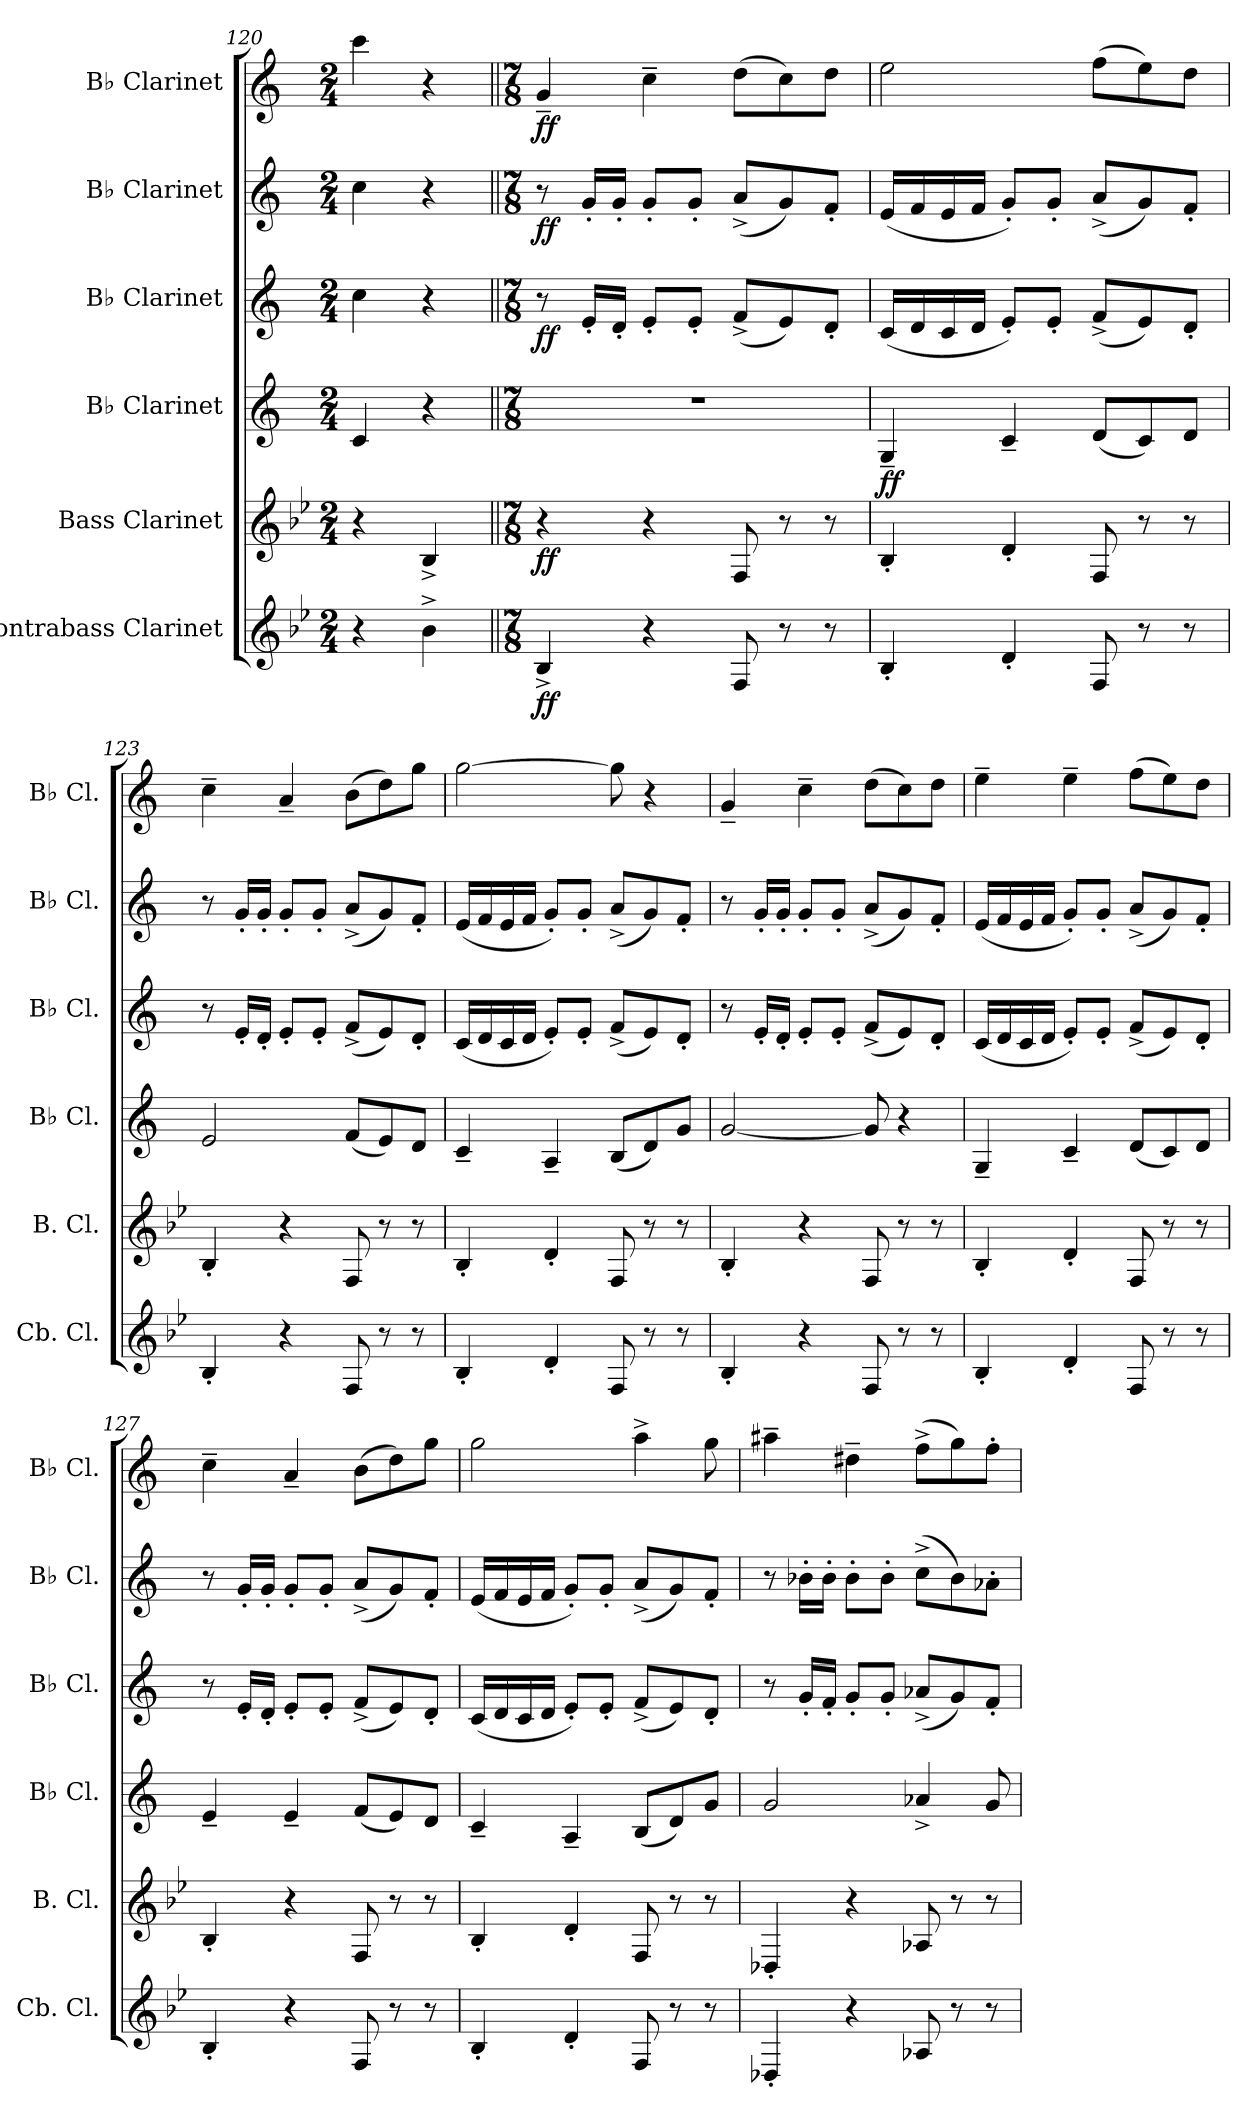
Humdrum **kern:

**kern	**dynam	**kern	**dynam	**kern	**dynam	**kern	**dynam	**kern	**dynam	**kern	**dynam
*part6	*part6	*part5	*part5	*part4	*part4	*part3	*part3	*part2	*part2	*part1	*part1
*staff6	*staff6	*staff5	*staff5	*staff4	*staff4	*staff3	*staff3	*staff2	*staff2	*staff1	*staff1
*I"Contrabass Clarinet	*	*I"Bass Clarinet	*	*I"B♭ Clarinet	*	*I"B♭ Clarinet	*	*I"B♭ Clarinet	*	*I"B♭ Clarinet	*
*I'Cb. Cl.	*	*I'B. Cl.	*	*I'B♭ Cl.	*	*I'B♭ Cl.	*	*I'B♭ Cl.	*	*I'B♭ Cl.	*
*clefG2	*	*clefG2	*	*clefG2	*	*clefG2	*	*clefG2	*	*clefG2	*
*ITrd15c26	*	*ITrd8c14	*	*ITrd1c2	*	*ITrd1c2	*	*ITrd1c2	*	*ITrd1c2	*
*k[b-e-]	*	*k[b-e-]	*	*k[b-e-]	*	*k[b-e-]	*	*k[b-e-]	*	*k[b-e-]	*
*M2/4	*	*M2/4	*	*M2/4	*	*M2/4	*	*M2/4	*	*M2/4	*
=120	=120	=120	=120	=120	=120	=120	=120	=120	=120	=120	=120
4r	.	4r	.	4B-/	.	4b-\	.	4b-\	.	4bb-\	.
4BB-^\	.	4BB-^/	.	4r	.	4r	.	4r	.	4r	.
!!LO:LB:g=z
=121||	=121||	=121||	=121||	=121||	=121||	=121||	=121||	=121||	=121||	=121||	=121||
*M7/8	*	*M7/8	*	*M7/8	*	*M7/8	*	*M7/8	*	*M7/8	*
!	!LO:DY:b	!	!LO:DY:b	!	!	!	!LO:DY:b	!	!LO:DY:b	!	!LO:DY:b
4BBB-^/	ff	4r	ff	2..r	.	8r	ff	8r	ff	4f~/	ff
.	.	.	.	.	.	16d'/LL	.	16f'/LL	.	.	.
.	.	.	.	.	.	16c'/JJ	.	16f'/JJ	.	.	.
4r	.	4r	.	.	.	8d'/L	.	8f'/L	.	4b-~\	.
.	.	.	.	.	.	8d'/J	.	8f'/J	.	.	.
8FFF/	.	8FF/	.	.	.	(<8e-^/L	.	(<8g^/L	.	(>8cc\L	.
8r	.	8r	.	.	.	8d/)	.	8f/)	.	8b-\)	.
8r	.	8r	.	.	.	8c'/J	.	8e-'/J	.	8cc\J	.
=122	=122	=122	=122	=122	=122	=122	=122	=122	=122	=122	=122
!	!	!	!	!	!LO:DY:b	!	!	!	!	!	!
4BBB-'/	.	4BB-'/	.	4F~/	ff	(<16B-/LL	.	(<16d/LL	.	2dd\	.
.	.	.	.	.	.	16c/	.	16e-/	.	.	.
.	.	.	.	.	.	16B-/	.	16d/	.	.	.
.	.	.	.	.	.	16c/JJ	.	16e-/JJ	.	.	.
4DD'/	.	4D'/	.	4B-~/	.	8d'/L)	.	8f'/L)	.	.	.
.	.	.	.	.	.	8d'/J	.	8f'/J	.	.	.
8FFF/	.	8FF/	.	(<8c/L	.	(<8e-^/L	.	(<8g^/L	.	(>8ee-\L	.
8r	.	8r	.	8B-/)	.	8d/)	.	8f/)	.	8dd\)	.
8r	.	8r	.	8c/J	.	8c'/J	.	8e-'/J	.	8cc\J	.
=123	=123	=123	=123	=123	=123	=123	=123	=123	=123	=123	=123
4BBB-'/	.	4BB-'/	.	2d/	.	8r	.	8r	.	4b-~\	.
.	.	.	.	.	.	16d'/LL	.	16f'/LL	.	.	.
.	.	.	.	.	.	16c'/JJ	.	16f'/JJ	.	.	.
4r	.	4r	.	.	.	8d'/L	.	8f'/L	.	4g~/	.
.	.	.	.	.	.	8d'/J	.	8f'/J	.	.	.
8FFF/	.	8FF/	.	(<8e-/L	.	(<8e-^/L	.	(<8g^/L	.	(>8a\L	.
8r	.	8r	.	8d/)	.	8d/)	.	8f/)	.	8cc\)	.
8r	.	8r	.	8c/J	.	8c'/J	.	8e-'/J	.	8ff\J	.
=124	=124	=124	=124	=124	=124	=124	=124	=124	=124	=124	=124
4BBB-'/	.	4BB-'/	.	4B-~/	.	(<16B-/LL	.	(<16d/LL	.	[2ff\	.
.	.	.	.	.	.	16c/	.	16e-/	.	.	.
.	.	.	.	.	.	16B-/	.	16d/	.	.	.
.	.	.	.	.	.	16c/JJ	.	16e-/JJ	.	.	.
4DD'/	.	4D'/	.	4G~/	.	8d'/L)	.	8f'/L)	.	.	.
.	.	.	.	.	.	8d'/J	.	8f'/J	.	.	.
8FFF/	.	8FF/	.	(<8A/L	.	(<8e-^/L	.	(<8g^/L	.	8ff\]	.
8r	.	8r	.	8c/)	.	8d/)	.	8f/)	.	4r	.
8r	.	8r	.	8f/J	.	8c'/J	.	8e-'/J	.	.	.
!!LO:PB:g=z
=125	=125	=125	=125	=125	=125	=125	=125	=125	=125	=125	=125
4BBB-'/	.	4BB-'/	.	[2f/	.	8r	.	8r	.	4f~/	.
.	.	.	.	.	.	16d'/LL	.	16f'/LL	.	.	.
.	.	.	.	.	.	16c'/JJ	.	16f'/JJ	.	.	.
4r	.	4r	.	.	.	8d'/L	.	8f'/L	.	4b-~\	.
.	.	.	.	.	.	8d'/J	.	8f'/J	.	.	.
8FFF/	.	8FF/	.	8f/]	.	(<8e-^/L	.	(<8g^/L	.	(>8cc\L	.
8r	.	8r	.	4r	.	8d/)	.	8f/)	.	8b-\)	.
8r	.	8r	.	.	.	8c'/J	.	8e-'/J	.	8cc\J	.
=126	=126	=126	=126	=126	=126	=126	=126	=126	=126	=126	=126
4BBB-'/	.	4BB-'/	.	4F~/	.	(<16B-/LL	.	(<16d/LL	.	4dd~\	.
.	.	.	.	.	.	16c/	.	16e-/	.	.	.
.	.	.	.	.	.	16B-/	.	16d/	.	.	.
.	.	.	.	.	.	16c/JJ	.	16e-/JJ	.	.	.
4DD'/	.	4D'/	.	4B-~/	.	8d'/L)	.	8f'/L)	.	4dd~\	.
.	.	.	.	.	.	8d'/J	.	8f'/J	.	.	.
8FFF/	.	8FF/	.	(<8c/L	.	(<8e-^/L	.	(<8g^/L	.	(>8ee-\L	.
8r	.	8r	.	8B-/)	.	8d/)	.	8f/)	.	8dd\)	.
8r	.	8r	.	8c/J	.	8c'/J	.	8e-'/J	.	8cc\J	.
=127	=127	=127	=127	=127	=127	=127	=127	=127	=127	=127	=127
4BBB-'/	.	4BB-'/	.	4d~/	.	8r	.	8r	.	4b-~\	.
.	.	.	.	.	.	16d'/LL	.	16f'/LL	.	.	.
.	.	.	.	.	.	16c'/JJ	.	16f'/JJ	.	.	.
4r	.	4r	.	4d~/	.	8d'/L	.	8f'/L	.	4g~/	.
.	.	.	.	.	.	8d'/J	.	8f'/J	.	.	.
8FFF/	.	8FF/	.	(<8e-/L	.	(<8e-^/L	.	(<8g^/L	.	(>8a\L	.
8r	.	8r	.	8d/)	.	8d/)	.	8f/)	.	8cc\)	.
8r	.	8r	.	8c/J	.	8c'/J	.	8e-'/J	.	8ff\J	.
=128	=128	=128	=128	=128	=128	=128	=128	=128	=128	=128	=128
4BBB-'/	.	4BB-'/	.	4B-~/	.	(<16B-/LL	.	(<16d/LL	.	2ff\	.
.	.	.	.	.	.	16c/	.	16e-/	.	.	.
.	.	.	.	.	.	16B-/	.	16d/	.	.	.
.	.	.	.	.	.	16c/JJ	.	16e-/JJ	.	.	.
4DD'/	.	4D'/	.	4G~/	.	8d'/L)	.	8f'/L)	.	.	.
.	.	.	.	.	.	8d'/J	.	8f'/J	.	.	.
8FFF/	.	8FF/	.	(<8A/L	.	(<8e-^/L	.	(<8g^/L	.	4gg^\	.
8r	.	8r	.	8c/)	.	8d/)	.	8f/)	.	.	.
8r	.	8r	.	8f/J	.	8c'/J	.	8e-'/J	.	8ff\	.
!!LO:LB:g=z
=129	=129	=129	=129	=129	=129	=129	=129	=129	=129	=129	=129
4DDD-X'/	.	4DD-X'/	.	2f/	.	8r	.	8r	.	4gg#X~\	.
.	.	.	.	.	.	16f'/LL	.	16a-X'\LL	.	.	.
.	.	.	.	.	.	16e-'/JJ	.	16a-'\JJ	.	.	.
4r	.	4r	.	.	.	8f'/L	.	8a-'\L	.	4cc#X~\	.
.	.	.	.	.	.	8f'/J	.	8a-'\J	.	.	.
8AAA-X/	.	8AA-X/	.	4g-X^/	.	(<8g-X^/L	.	(>8b-^\L	.	(>8ee-^\L	.
8r	.	8r	.	.	.	8f/)	.	8a-\)	.	8ff\)	.
8r	.	8r	.	8f/	.	8e-'/J	.	8g-X'\J	.	8ee-'\J	.
=	=	=	=	=	=	=	=	=	=	=	=
*-	*-	*-	*-	*-	*-	*-	*-	*-	*-	*-	*-
